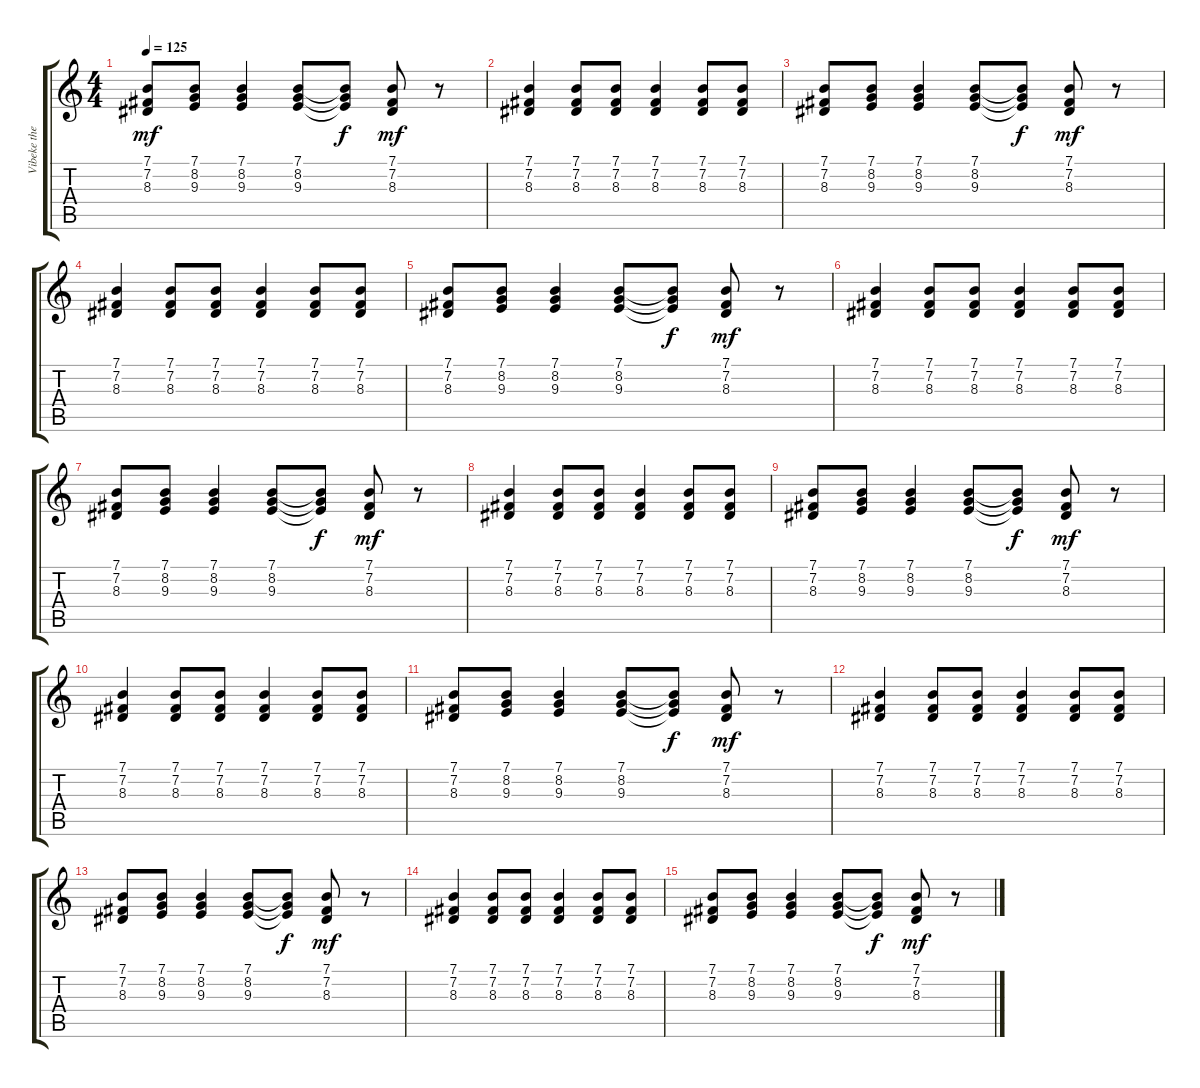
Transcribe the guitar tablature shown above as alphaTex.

\track ("Vibeke the queen" "Vibeke the") {instrument synthvoice}
\staff {score tabs}
\tuning (E4 B3 G3 D3 A2 E2) {hide}
\ts (4 4)
\tempo 125
\clef g2
\ks c
(7.1 7.2 8.3).8{dy mf} (7.1 8.2 9.3).8 (7.1 8.2 9.3).4 (7.1 8.2 9.3).8 (7.1{t} 8.2{t} 9.3{t}).8{dy f} (7.1 7.2 8.3).8{dy mf} r.8 |
(7.1 7.2 8.3).4 (7.1 7.2 8.3).8 (7.1 7.2 8.3).8 (7.1 7.2 8.3).4 (7.1 7.2 8.3).8 (7.1 7.2 8.3).8 |
(7.1 7.2 8.3).8 (7.1 8.2 9.3).8 (7.1 8.2 9.3).4 (7.1 8.2 9.3).8 (7.1{t} 8.2{t} 9.3{t}).8{dy f} (7.1 7.2 8.3).8{dy mf} r.8 |
(7.1 7.2 8.3).4{volume 14} (7.1 7.2 8.3).8 (7.1 7.2 8.3).8 (7.1 7.2 8.3).4 (7.1 7.2 8.3).8 (7.1 7.2 8.3).8 |
(7.1 7.2 8.3).8 (7.1 8.2 9.3).8 (7.1 8.2 9.3).4 (7.1 8.2 9.3).8 (7.1{t} 8.2{t} 9.3{t}).8{dy f} (7.1 7.2 8.3).8{dy mf} r.8 |
(7.1 7.2 8.3).4 (7.1 7.2 8.3).8 (7.1 7.2 8.3).8 (7.1 7.2 8.3).4 (7.1 7.2 8.3).8 (7.1 7.2 8.3).8 |
(7.1 7.2 8.3).8 (7.1 8.2 9.3).8 (7.1 8.2 9.3).4 (7.1 8.2 9.3).8 (7.1{t} 8.2{t} 9.3{t}).8{dy f} (7.1 7.2 8.3).8{dy mf} r.8 |
(7.1 7.2 8.3).4 (7.1 7.2 8.3).8 (7.1 7.2 8.3).8 (7.1 7.2 8.3).4 (7.1 7.2 8.3).8 (7.1 7.2 8.3).8 |
(7.1 7.2 8.3).8 (7.1 8.2 9.3).8 (7.1 8.2 9.3).4 (7.1 8.2 9.3).8 (7.1{t} 8.2{t} 9.3{t}).8{dy f} (7.1 7.2 8.3).8{dy mf} r.8 |
(7.1 7.2 8.3).4 (7.1 7.2 8.3).8 (7.1 7.2 8.3).8 (7.1 7.2 8.3).4 (7.1 7.2 8.3).8 (7.1 7.2 8.3).8 |
(7.1 7.2 8.3).8 (7.1 8.2 9.3).8 (7.1 8.2 9.3).4 (7.1 8.2 9.3).8 (7.1{t} 8.2{t} 9.3{t}).8{dy f} (7.1 7.2 8.3).8{dy mf} r.8 |
(7.1 7.2 8.3).4 (7.1 7.2 8.3).8 (7.1 7.2 8.3).8 (7.1 7.2 8.3).4 (7.1 7.2 8.3).8 (7.1 7.2 8.3).8 |
(7.1 7.2 8.3).8 (7.1 8.2 9.3).8 (7.1 8.2 9.3).4 (7.1 8.2 9.3).8 (7.1{t} 8.2{t} 9.3{t}).8{dy f} (7.1 7.2 8.3).8{dy mf} r.8 |
(7.1 7.2 8.3).4 (7.1 7.2 8.3).8 (7.1 7.2 8.3).8 (7.1 7.2 8.3).4 (7.1 7.2 8.3).8 (7.1 7.2 8.3).8 |
(7.1 7.2 8.3).8 (7.1 8.2 9.3).8 (7.1 8.2 9.3).4 (7.1 8.2 9.3).8 (7.1{t} 8.2{t} 9.3{t}).8{dy f} (7.1 7.2 8.3).8{dy mf} r.8
